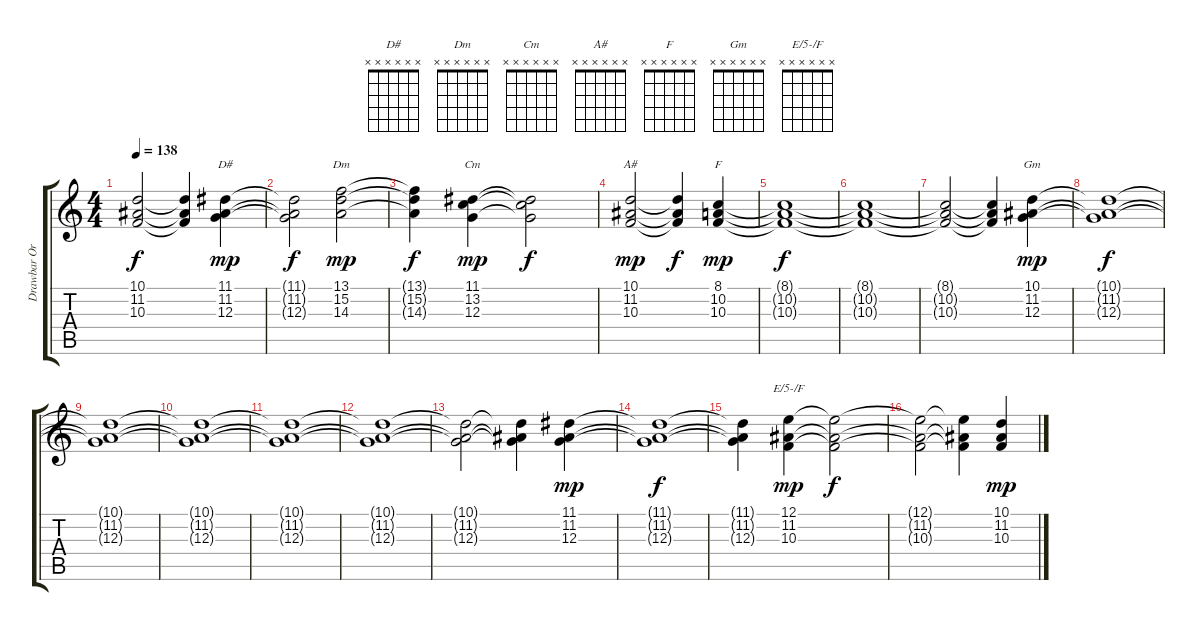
\track ("Drawbar Organ" "Drawbar Or") {instrument drawbarorgan}
\staff {score tabs}
\tuning (E4 B3 G3 D3 A2 E2) {hide}
\chord ("D#" x x x x x x)
\chord ("Dm" x x x x x x)
\chord ("Cm" x x x x x x)
\chord ("A#" x x x x x x)
\chord ("F" x x x x x x)
\chord ("Gm" x x x x x x)
\chord ("E/5-/F" x x x x x x)
\ts (4 4)
\tempo 138
\clef g2
\ks c
(10.1{t} 11.2{t} 10.3{t}).2{dy f} (10.1{t} 11.2{t} 10.3{t}).4 (11.1 11.2 12.3).4{ch "D#" dy mp} |
(11.1{t} 11.2{t} 12.3{t}).2{dy f} (13.1 15.2 14.3).2{ch "Dm" dy mp} |
(13.1{t} 15.2{t} 14.3{t}).4{dy f} (11.1 13.2 12.3).4{ch "Cm" dy mp} (11.1{t} 13.2{t} 12.3{t}).2{dy f} |
(10.1 11.2 10.3).2{ch "A#" dy mp} (10.1{t} 11.2{t} 10.3{t}).4{dy f} (8.1 10.2 10.3).4{ch "F" dy mp} |
(8.1{t} 10.2{t} 10.3{t}).1{dy f} |
(8.1{t} 10.2{t} 10.3{t}).1 |
(8.1{t} 10.2{t} 10.3{t}).2 (8.1{t} 10.2{t} 10.3{t}).4 (10.1 11.2 12.3).4{ch "Gm" dy mp} |
(10.1{t} 11.2{t} 12.3{t}).1{dy f} |
(10.1{t} 11.2{t} 12.3{t}).1 |
(10.1{t} 11.2{t} 12.3{t}).1 |
(10.1{t} 11.2{t} 12.3{t}).1 |
(10.1{t} 11.2{t} 12.3{t}).1 |
(10.1{t} 11.2{t} 12.3{t}).2 (10.1{t} 11.2{t} 12.3{t}).4 (11.1 11.2 12.3).4{dy mp} |
(11.1{t} 11.2{t} 12.3{t}).1{dy f} |
(11.1{t} 11.2{t} 12.3{t}).4 (12.1 11.2 10.3).4{ch "E/5-/F" dy mp} (12.1{t} 11.2{t} 10.3{t}).2{dy f} |
(12.1{t} 11.2{t} 10.3{t}).2 (12.1{t} 11.2{t} 10.3{t}).4 (10.1 11.2 10.3).4{dy mp}
